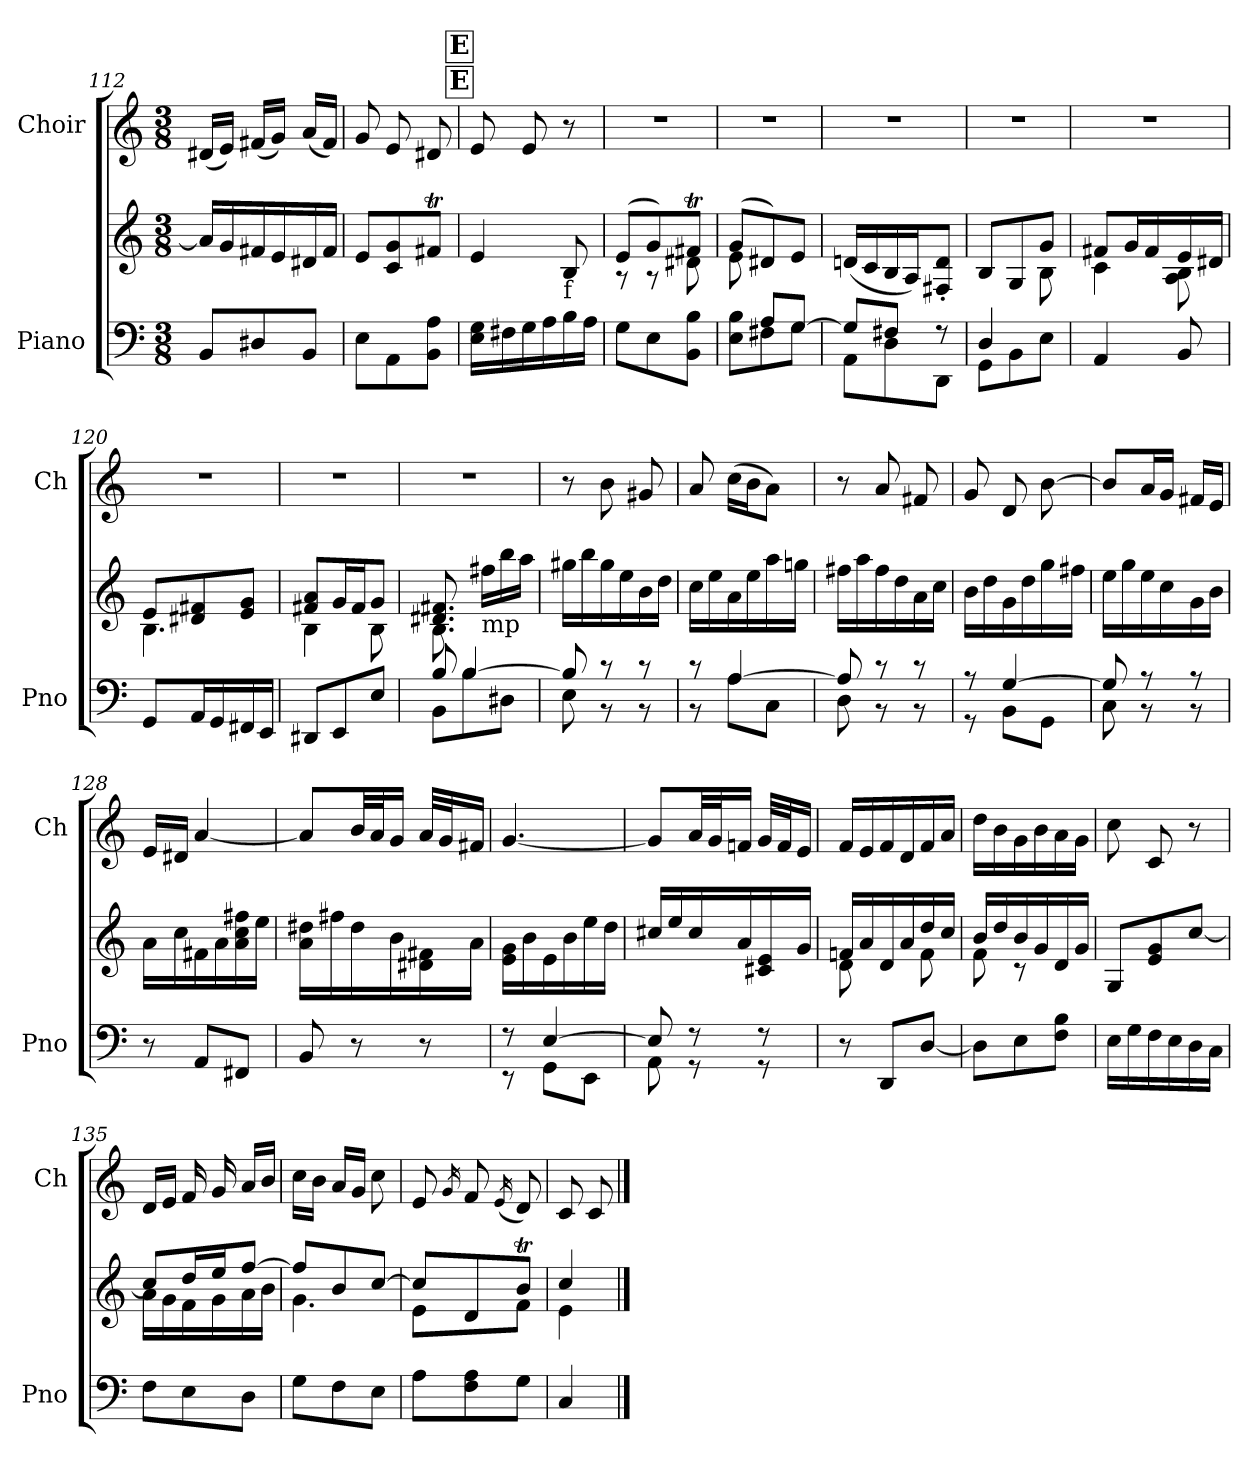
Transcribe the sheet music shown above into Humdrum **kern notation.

**kern	**kern	**kern
*part2	*part2	*part1
*staff3	*staff2	*staff1
*I"Piano	*	*I"Choir
*I'Pno	*	*I'Ch
*clefF4	*clefG2	*clefG2
*k[]	*k[]	*k[]
*C:	*C:	*C:
*M3/8	*M3/8	*M3/8
=112	=112	=112
8BB/L	16a/LL]	(16d#X/LL
.	16g/	16e/JJ)
8D#X/	16f#X/	(16f#X/LL
.	16e/	16g/JJ)
8BB/J	16d#X/	(16a/LL
.	16f#/JJ	16f#/JJ)
!!LO:PB:g=z
=113	=113	=113
8E\L	8e/L	8g/
8AA\	8c/ 8g/	8e/
8BB\ 8A\J	8f#Xt/J	8d#X/
!!LO:REH:place=s1:a:t=E
!!LO:REH:place=s1:a:t=E
=114	=114	=114
16E\ 16G\LL	4e/	8e/
16F#X\	.	.
16G\	.	8e/
16A\	.	.
!	!LO:TX:b:t=f	!
16B\	8B/	8r
16A\JJ	.	.
=115	=115	=115
*	*^	*
8G\L	(8e/L	8rA	4.r
8E\	8g/)	8rA	.
8BB\ 8B\J	8f#Xt/J	8d#X\	.
=116	=116	=116	=116
*^	*	*	*
8E\ 8B\L	8ryy	(8g/L	8e\	4.r
8F#X\	8A/L	8d#X/)	4ryy	.
[8G\J	8G/J	8e/J	.	.
*	*	*v	*v	*
=117	=117	=117	=117
8G/L]	8AA\L	(16dn/LL	4.r
.	.	16c/	.
8F#X/J	8D\	16B/	.
.	.	16A/J)	.
8r	8DD\J	8F#X/' 8d/'J	.
=118	=118	=118	=118
*	*	*^	*
8GG\L	4D/	8B/L	4ryy	4.r
8BB\	.	8G/	.	.
8E\J	8ryy	8g/J	8B\	.
*v	*v	*	*	*
=119	=119	=119	=119
4AA/	8f#X/L	4c\	4.r
.	16g/L	.	.
.	16f#/	.	.
8BB/	16e/	8A\ 8B\	.
.	16d#X/JJ	.	.
=120	=120	=120	=120
8GG/L	8e/L	4.B\	4.r
16AA/L	8d#X/ 8f#X/	.	.
16GG/	.	.	.
16FF#X/	8e/ 8g/J	.	.
16EE/JJ	.	.	.
!!LO:LB:g=z
=121	=121	=121	=121
8DD#X/L	8f#X/ 8a/L	4B\	4.r
8EE/	16g/L	.	.
.	16f#/J	.	.
8E/J	8g/J	8B\	.
=122	=122	=122	=122
*^	*	*	*
8B/	8BB\L	8.d#X/ 8.f#X/	8.B\	4.r
[4B/	8B\	.	.	.
!	!	!LO:TX:b:t=mp	!	!
.	.	16ff#X\LL	8.ryy	.
.	8D#X\J	16bb\	.	.
.	.	16aa\JJ	.	.
*	*	*v	*v	*
=123	=123	=123	=123
8B/]	8E\	16gg#X\LL	8r
.	.	16bb\	.
8r	8r	16gg#\	8b\
.	.	16ee\	.
8r	8r	16b\	8g#X/
.	.	16dd\JJ	.
=124	=124	=124	=124
8r	8r	16cc\LL	8a/
.	.	16ee\	.
[4A/	8A\L	16a\	(16cc\LL
.	.	16ee\	16b\J
.	8C\J	16aa\	8a\J)
.	.	16ggn\JJ	.
=125	=125	=125	=125
8A/]	8D\	16ff#X\LL	8r
.	.	16aa\	.
8r	8r	16ff#\	8a/
.	.	16dd\	.
8r	8r	16a\	8f#X/
.	.	16cc\JJ	.
=126	=126	=126	=126
8r	8r	16b\LL	8g/
.	.	16dd\	.
[4G/	8BB\L	16g\	8d/
.	.	16dd\	.
.	8GG\J	16gg\	[8b\
.	.	16ff#X\JJ	.
=127	=127	=127	=127
8G/]	8C\	16ee\LL	8b/L]
.	.	16gg\	.
8r	8r	16ee\	16a/L
.	.	16cc\	16g/JJ
8r	8r	16g\	16f#X/LL
.	.	16b\JJ	16e/JJ
*v	*v	*	*
=128	=128	=128
8r	16a\LL	16e/LL
.	16cc\	16d#X/JJ
8AA/L	16f#X\	[4a/
.	16a\	.
8FF#X/J	16a\ 16cc\ 16ff#X\	.
.	16ee\JJ	.
!!LO:LB:g=z
=129	=129	=129
8BB/	16a\ 16dd#X\LL	8a/L]
.	16ff#X\	.
8r	16dd#\	32b/LL
.	.	32a/J
.	16b\	16g/JJ
8r	16d#X\ 16f#X\	32a/LLL
.	.	32g/J
.	16a\JJ	16f#X/JJ
=130	=130	=130
*^	*	*
8r	8r	16e\ 16g\LL	[4.g/
.	.	16b\	.
[4E/	8GG\L	16e\	.
.	.	16b\	.
.	8EE\J	16ee\	.
.	.	16dd\JJ	.
=131	=131	=131	=131
8E/]	8AA\	16cc#X/LL	8g/L]
.	.	16ee/	.
8r	8r	16cc#/	32a/LL
.	.	.	32g/J
.	.	16a/	16fn/JJ
8r	8r	16c#X/ 16e/	32g/LLL
.	.	.	32f/J
.	.	16g/JJ	16e/JJ
*v	*v	*	*
=132	=132	=132
*	*^	*
8r	16fn/LL	8d\	16f/LL
.	16a/	.	16e/
8DD/L	16d/	8ryy	16f/
.	16a/	.	16d/
[8D/J	16dd/	8f\	16f/
.	16cc/JJ	.	16a/JJ
=133	=133	=133	=133
8D\L]	16b/LL	8f\	16dd\LL
.	16dd/	.	16b\
8E\	16b/	8rc	16g\
.	16g/	.	16b\
8F\ 8B\J	16d/	8ryy	16a\
.	16g/JJ	.	16g\JJ
*	*v	*v	*
=134	=134	=134
16E\LL	8G/L	8cc\
16G\	.	.
16F\	8e/ 8g/	8c/
16E\	.	.
16D\	[8cc/J	8r
16C\JJ	.	.
=135	=135	=135
*	*^	*
8F\L	8cc/L]	16a\LL	16d/LL
.	.	16g\	16e/JJ
8E\	16dd/L	16f\	16f/
.	16ee/J	16g\	16g/
8D\J	[8ff/J	16a\	16a/LL
.	.	16b\JJ	16b/JJ
=136	=136	=136	=136
8G\L	8ff/L]	4.g\	16cc\LL
.	.	.	16b\JJ
8F\	8b/	.	16a/LL
.	.	.	16g/JJ
8E\J	[8cc/J	.	8cc\
!!LO:LB:g=z
=137	=137	=137	=137
8A\L	8cc/L]	8e\L	8e/
.	.	.	16qg/
8F\ 8A\	8d/	8ryy	8f/
.	.	.	(16qe/
8G\J	8bt/J	8f\J	8d/)
=138	=138	=138	=138
4C/	4cc/	4e\	8c/
.	.	.	8c/
*	*v	*v	*
==	==	==
*-	*-	*-
